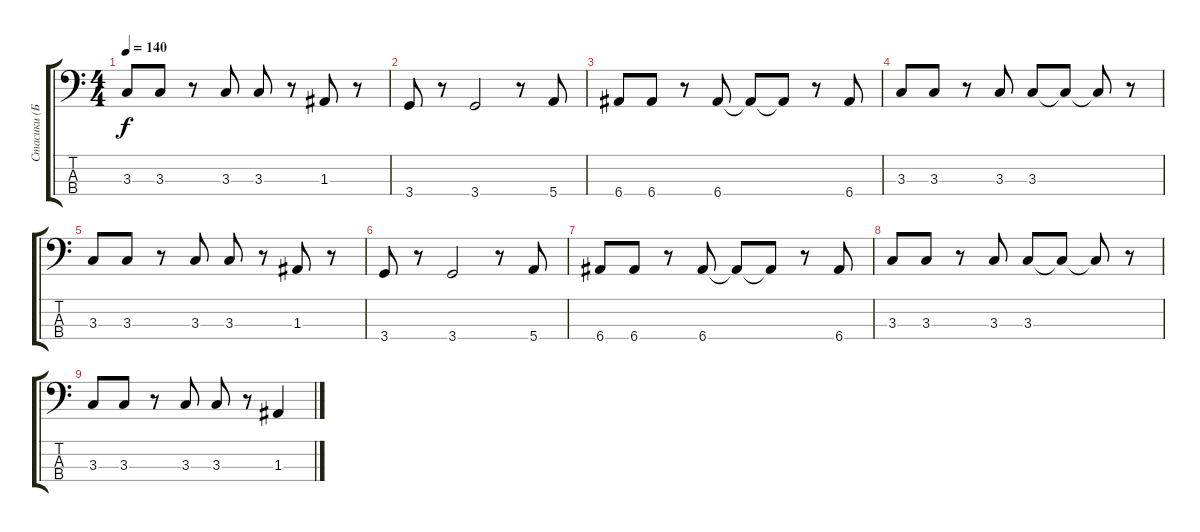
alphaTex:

\track ("Стасики (Бас)" "Стасики (Б") {instrument electricbassfinger}
\staff {score tabs}
\tuning (G2 D2 A1 E1) {hide}
\ts (4 4)
\tempo 140
\clef f4
\ks c
3.3.8{dy f} 3.3.8 r.8 3.3.8 3.3.8 r.8 1.3.8 r.8 |
3.4.8 r.8 3.4.2 r.8 5.4.8 |
6.4.8 6.4.8 r.8 6.4.8 6.4{t}.8 6.4{t}.8 r.8 6.4.8 |
3.3.8 3.3.8 r.8 3.3.8 3.3.8 3.3{t}.8 3.3{t}.8 r.8 |
3.3.8 3.3.8 r.8 3.3.8 3.3.8 r.8 1.3.8 r.8 |
3.4.8 r.8 3.4.2 r.8 5.4.8 |
6.4.8 6.4.8 r.8 6.4.8 6.4{t}.8 6.4{t}.8 r.8 6.4.8 |
3.3.8 3.3.8 r.8 3.3.8 3.3.8 3.3{t}.8 3.3{t}.8 r.8 |
3.3.8 3.3.8 r.8 3.3.8 3.3.8 r.8 1.3.4
